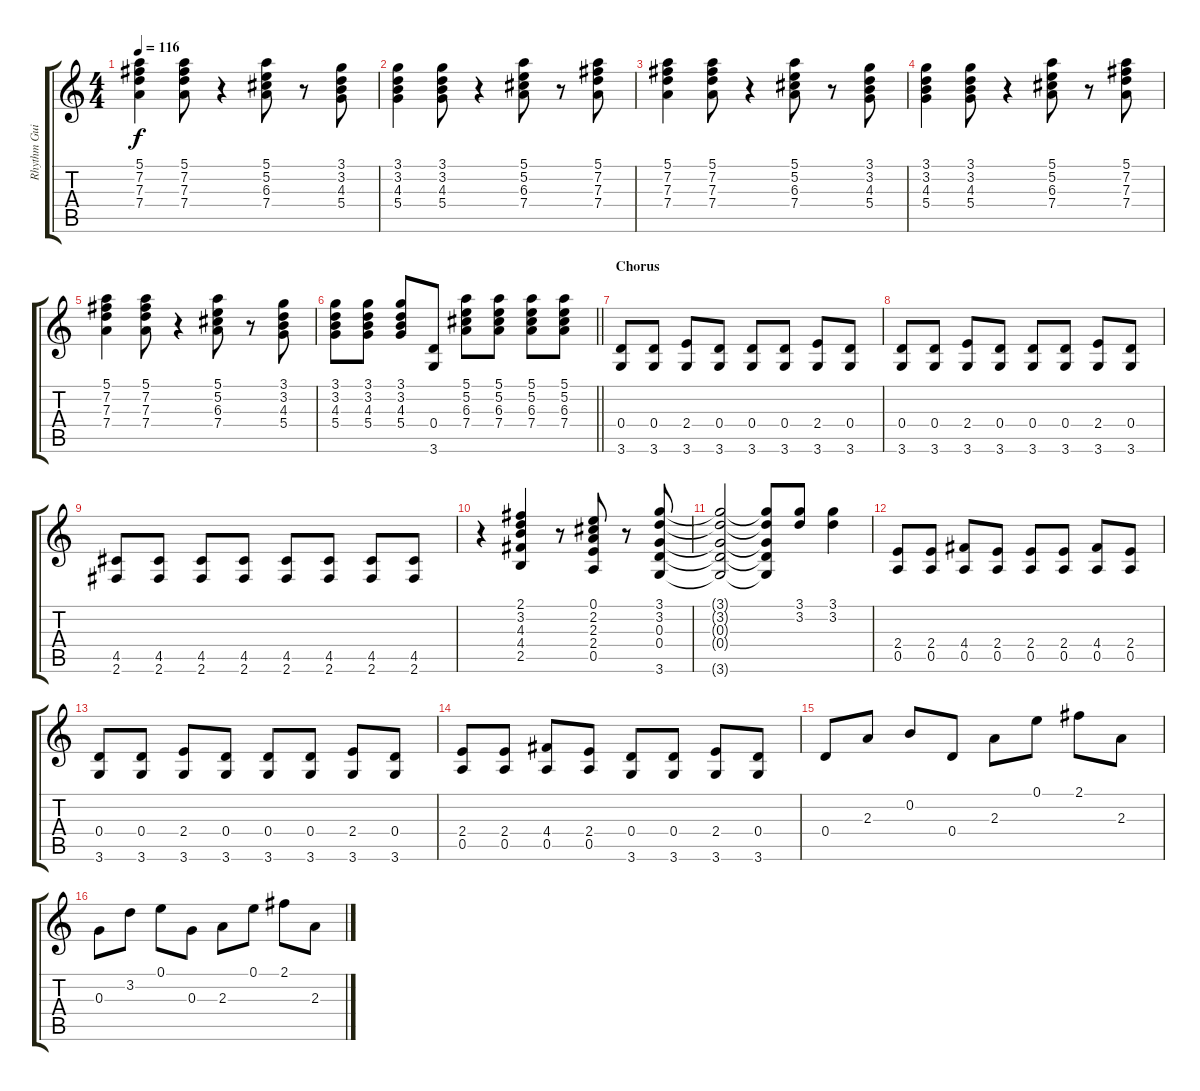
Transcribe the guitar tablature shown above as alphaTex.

\track ("Rhythm Guitar 1" "Rhythm Gui") {instrument acousticguitarsteel}
\staff {score tabs}
\tuning (E4 B3 G3 D3 A2 E2) {hide}
\ts (4 4)
\tempo 116
\clef g2
\ks c
(5.1 7.2 7.3 7.4).4{dy f} (5.1 7.2 7.3 7.4).8 r.4 (5.1 5.2 6.3 7.4).8 r.8 (3.1 3.2 4.3 5.4).8 |
(3.1 3.2 4.3 5.4).4 (3.1 3.2 4.3 5.4).8 r.4 (5.1 5.2 6.3 7.4).8 r.8 (5.1 7.2 7.3 7.4).8 |
(5.1 7.2 7.3 7.4).4 (5.1 7.2 7.3 7.4).8 r.4 (5.1 5.2 6.3 7.4).8 r.8 (3.1 3.2 4.3 5.4).8 |
(3.1 3.2 4.3 5.4).4 (3.1 3.2 4.3 5.4).8 r.4 (5.1 5.2 6.3 7.4).8 r.8 (5.1 7.2 7.3 7.4).8 |
(5.1 7.2 7.3 7.4).4 (5.1 7.2 7.3 7.4).8 r.4 (5.1 5.2 6.3 7.4).8 r.8 (3.1 3.2 4.3 5.4).8 |
\barLineRight lightlight
(3.1 3.2 4.3 5.4).8 (3.1 3.2 4.3 5.4).8 (3.1 3.2 4.3 5.4).8 (0.4 3.6).8 (5.1 5.2 6.3 7.4).8 (5.1 5.2 6.3 7.4).8 (5.1 5.2 6.3 7.4).8 (5.1 5.2 6.3 7.4).8 |
\section ("" "Chorus")
(0.4 3.6).8 (0.4 3.6).8 (2.4 3.6).8 (0.4 3.6).8 (0.4 3.6).8 (0.4 3.6).8 (2.4 3.6).8 (0.4 3.6).8 |
(0.4 3.6).8 (0.4 3.6).8 (2.4 3.6).8 (0.4 3.6).8 (0.4 3.6).8 (0.4 3.6).8 (2.4 3.6).8 (0.4 3.6).8 |
(4.5 2.6).8 (4.5 2.6).8 (4.5 2.6).8 (4.5 2.6).8 (4.5 2.6).8 (4.5 2.6).8 (4.5 2.6).8 (4.5 2.6).8 |
r.4 (2.1 3.2 4.3 4.4 2.5).4 r.8 (0.1 2.2 2.3 2.4 0.5).8 r.8 (3.1 3.2 0.3 0.4 3.6).8 |
(3.1{t} 3.2{t} 0.3{t} 0.4{t} 3.6{t}).2 (3.1{t} 3.2{t} 0.3{t} 0.4{t} 3.6{t}).8 (3.1 3.2).8 (3.1 3.2).4 |
(2.4 0.5).8 (2.4 0.5).8 (4.4 0.5).8 (2.4 0.5).8 (2.4 0.5).8 (2.4 0.5).8 (4.4 0.5).8 (2.4 0.5).8 |
(0.4 3.6).8 (0.4 3.6).8 (2.4 3.6).8 (0.4 3.6).8 (0.4 3.6).8 (0.4 3.6).8 (2.4 3.6).8 (0.4 3.6).8 |
(2.4 0.5).8 (2.4 0.5).8 (4.4 0.5).8 (2.4 0.5).8 (0.4 3.6).8 (0.4 3.6).8 (2.4 3.6).8 (0.4 3.6).8 |
0.4.8{instrument electricguitarjazz} 2.3.8 0.2.8 0.4.8 2.3.8 0.1.8 2.1.8 2.3.8 |
0.3.8 3.2.8 0.1.8 0.3.8 2.3.8 0.1.8 2.1.8 2.3.8
